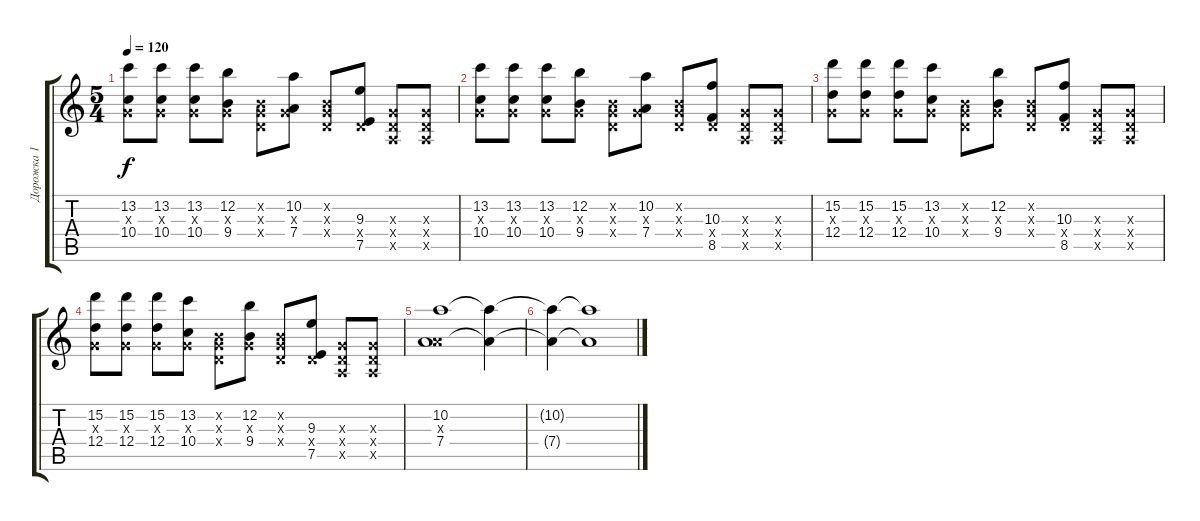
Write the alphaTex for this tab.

\track ("Дорожка 1" "Дорожка 1") {instrument acousticguitarsteel}
\staff {score tabs}
\tuning (E4 B3 G3 D3 A2 E2) {hide}
\ts (5 4)
\tempo 120
\clef g2
\ks c
(13.2 0.3{x} 10.4).8{dy f} (13.2 0.3{x} 10.4).8 (13.2 0.3{x} 10.4).8 (12.2 0.3{x} 9.4).8 (0.2{x} 0.3{x} 0.4{x}).8 (10.2 0.3{x} 7.4).8 (0.2{x} 0.3{x} 0.4{x}).8 (9.3 0.4{x} 7.5).8 (0.3{x} 0.4{x} 0.5{x}).8 (0.3{x} 0.4{x} 0.5{x}).8 |
(13.2 0.3{x} 10.4).8 (13.2 0.3{x} 10.4).8 (13.2 0.3{x} 10.4).8 (12.2 0.3{x} 9.4).8 (0.2{x} 0.3{x} 0.4{x}).8 (10.2 0.3{x} 7.4).8 (0.2{x} 0.3{x} 0.4{x}).8 (10.3 0.4{x} 8.5).8 (0.3{x} 0.4{x} 0.5{x}).8 (0.3{x} 0.4{x} 0.5{x}).8 |
(15.2 0.3{x} 12.4).8 (15.2 0.3{x} 12.4).8 (15.2 0.3{x} 12.4).8 (13.2 0.3{x} 10.4).8 (0.2{x} 0.3{x} 0.4{x}).8 (12.2 0.3{x} 9.4).8 (0.2{x} 0.3{x} 0.4{x}).8 (10.3 0.4{x} 8.5).8 (0.3{x} 0.4{x} 0.5{x}).8 (0.3{x} 0.4{x} 0.5{x}).8 |
(15.2 0.3{x} 12.4).8 (15.2 0.3{x} 12.4).8 (15.2 0.3{x} 12.4).8 (13.2 0.3{x} 10.4).8 (0.2{x} 0.3{x} 0.4{x}).8 (12.2 0.3{x} 9.4).8 (0.2{x} 0.3{x} 0.4{x}).8 (9.3 0.4{x} 7.5).8 (0.3{x} 0.4{x} 0.5{x}).8 (0.3{x} 0.4{x} 0.5{x}).8 |
(10.2 2.3{x} 7.4).1 (10.2{t} 7.4{t}).4 |
(10.2{t} 7.4{t}).4 (10.2{t} 7.4{t}).1
